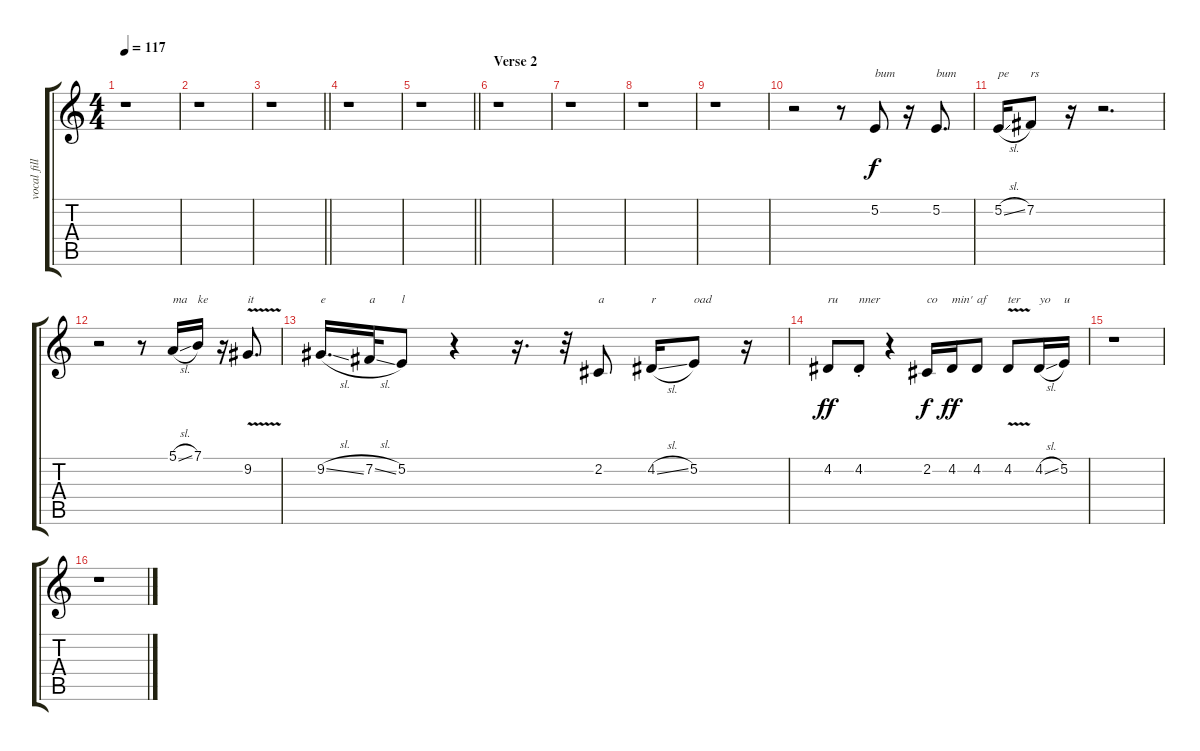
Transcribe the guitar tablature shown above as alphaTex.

\track ("vocal fills" "vocal fill") {instrument lead1square}
\staff {score tabs}
\tuning (E4 B3 G3 D3 A2 E2) {hide}
\ts (4 4)
\tempo 117
\clef g2
\ks c
r.1{dy f} |
r.1 |
\barLineRight lightlight
r.1 |
r.1 |
\barLineRight lightlight
r.1 |
\section ("" "Verse 2")
r.1 |
r.1 |
r.1 |
r.1 |
r.2 r.8 5.2.8{txt "bum"} r.16 5.2.8{d txt "bum"} |
5.2{sl}.16{txt "pe"} 7.2.8{txt "rs"} r.16 r.2{d} |
r.2 r.8 5.1{sl}.16{txt "ma"} 7.1.16{txt "ke"} r.16 9.2{v}.8{d txt "it"} |
9.2{sl}.16{d txt "e"} 7.2{sl}.32{txt "a"} 5.2.8{txt "l"} r.4 r.16{d} r.32 2.2.8{txt "a"} 4.2{sl}.16{txt "r"} 5.2.8{txt "oad"} r.16 |
4.2.8{txt "ru" dy ff} 4.2{st}.8{txt "nner"} r.4 2.2.16{txt "co" dy f} 4.2.16{txt "min'" dy ff} 4.2.8{txt "af"} 4.2{v}.8{txt "ter"} 4.2{sl}.16{txt "yo"} 5.2.16{txt "u"} |
r.1 |
r.1
